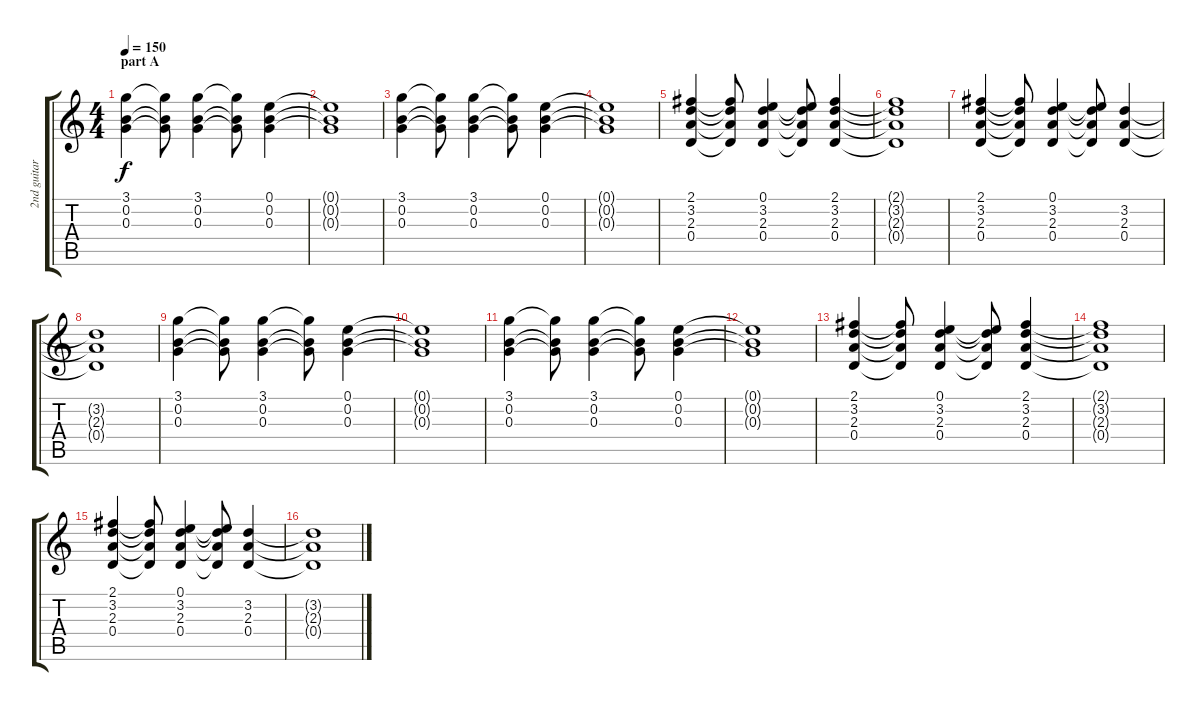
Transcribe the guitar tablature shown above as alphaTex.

\track ("2nd guitar" "2nd guitar") {instrument overdrivenguitar}
\staff {score tabs}
\tuning (E4 B3 G3 D3 A2 E2) {hide}
\ts (4 4)
\section ("" "part A")
\tempo 150
\clef g2
\ks c
(3.1 0.2 0.3).4{dy f} (3.1{t} 0.2{t} 0.3{t}).8 (3.1 0.2 0.3).4 (3.1{t} 0.2{t} 0.3{t}).8 (0.1 0.2 0.3).4 |
(0.1{t} 0.2{t} 0.3{t}).1 |
(3.1 0.2 0.3).4 (3.1{t} 0.2{t} 0.3{t}).8 (3.1 0.2 0.3).4 (3.1{t} 0.2{t} 0.3{t}).8 (0.1 0.2 0.3).4 |
(0.1{t} 0.2{t} 0.3{t}).1 |
(2.1 3.2 2.3 0.4).4 (2.1{t} 3.2{t} 2.3{t} 0.4{t}).8 (0.1 3.2 2.3 0.4).4 (0.1{t} 3.2{t} 2.3{t} 0.4{t}).8 (2.1 3.2 2.3 0.4).4 |
(2.1{t} 3.2{t} 2.3{t} 0.4{t}).1 |
(2.1 3.2 2.3 0.4).4 (2.1{t} 3.2{t} 2.3{t} 0.4{t}).8 (0.1 3.2 2.3 0.4).4 (0.1{t} 3.2{t} 2.3{t} 0.4{t}).8 (3.2 2.3 0.4).4 |
(3.2{t} 2.3{t} 0.4{t}).1 |
(3.1 0.2 0.3).4 (3.1{t} 0.2{t} 0.3{t}).8 (3.1 0.2 0.3).4 (3.1{t} 0.2{t} 0.3{t}).8 (0.1 0.2 0.3).4 |
(0.1{t} 0.2{t} 0.3{t}).1 |
(3.1 0.2 0.3).4 (3.1{t} 0.2{t} 0.3{t}).8 (3.1 0.2 0.3).4 (3.1{t} 0.2{t} 0.3{t}).8 (0.1 0.2 0.3).4 |
(0.1{t} 0.2{t} 0.3{t}).1 |
(2.1 3.2 2.3 0.4).4 (2.1{t} 3.2{t} 2.3{t} 0.4{t}).8 (0.1 3.2 2.3 0.4).4 (0.1{t} 3.2{t} 2.3{t} 0.4{t}).8 (2.1 3.2 2.3 0.4).4 |
(2.1{t} 3.2{t} 2.3{t} 0.4{t}).1 |
(2.1 3.2 2.3 0.4).4 (2.1{t} 3.2{t} 2.3{t} 0.4{t}).8 (0.1 3.2 2.3 0.4).4 (0.1{t} 3.2{t} 2.3{t} 0.4{t}).8 (3.2 2.3 0.4).4 |
(3.2{t} 2.3{t} 0.4{t}).1
